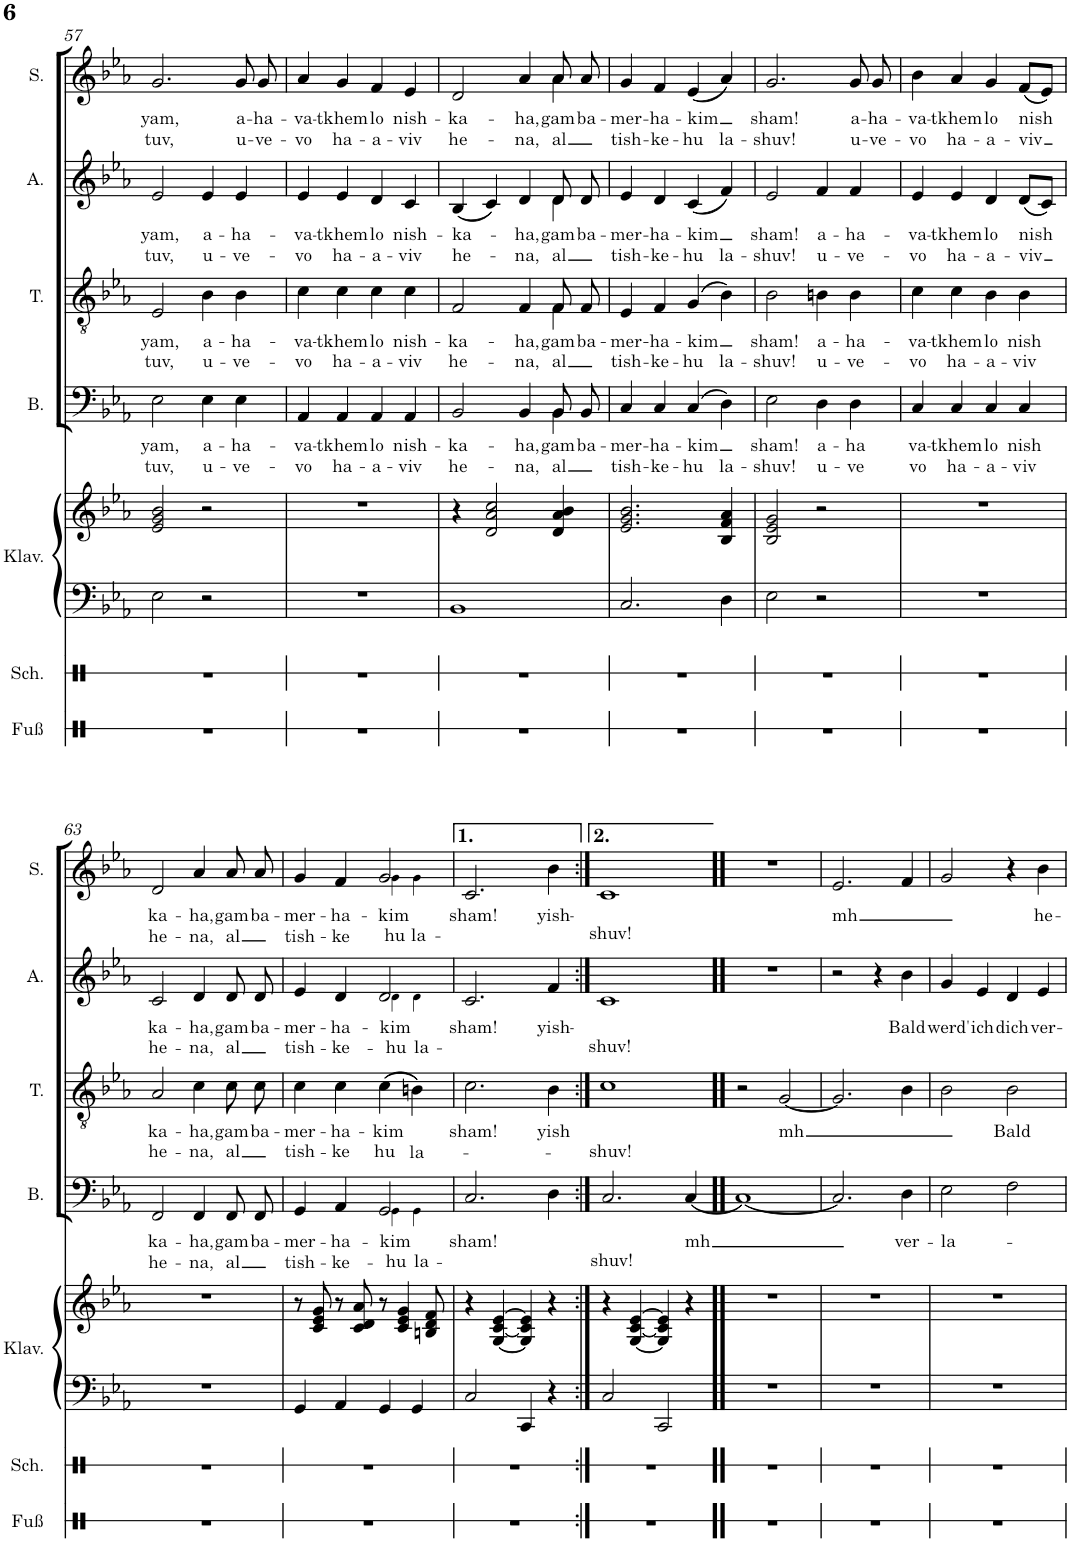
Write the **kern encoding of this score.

**kern	**kern	**kern	**kern	**kern	**text	**text	**kern	**text	**text	**kern	**text	**text	**kern	**text	**text
*part7	*part6	*part5	*part5	*part4	*part4	*part4	*part3	*part3	*part3	*part2	*part2	*part2	*part1	*part1	*part1
*staff8	*staff7	*staff6	*staff5	*staff4	*staff4	*staff4	*staff3	*staff3	*staff3	*staff2	*staff2	*staff2	*staff1	*staff1	*staff1
*I"Fuß	*I"Schnipsen	*I"Klavier	*	*I"Bass	*	*	*I"Tenor	*	*	*I"Alto	*	*	*I"Soprano	*	*
*I'Fuß	*I'Sch.	*I'Klav.	*	*I'B.	*	*	*I'T.	*	*	*I'A.	*	*	*I'S.	*	*
!!LO:PB:g=z
*clefX	*clefX	*clefF4	*clefG2	*clefF4	*	*	*clefGv2	*	*	*clefG2	*	*	*clefG2	*	*
*k[]	*k[]	*k[b-e-a-]	*k[b-e-a-]	*k[b-e-a-]	*	*	*k[b-e-a-]	*	*	*k[b-e-a-]	*	*	*k[b-e-a-]	*	*
*M4/4	*M4/4	*M4/4	*M4/4	*M4/4	*	*	*M4/4	*	*	*M4/4	*	*	*M4/4	*	*
*met(c)	*met(c)	*met(c)	*met(c)	*met(c)	*	*	*met(c)	*	*	*met(c)	*	*	*met(c)	*	*
=57	=57	=57	=57	=57	=57	=57	=57	=57	=57	=57	=57	=57	=57	=57	=57
!	!	!	!	!	!LO:LY:b	!LO:LY:b	!	!LO:LY:b	!LO:LY:b	!	!LO:LY:b	!LO:LY:b	!	!LO:LY:b	!LO:LY:b
1r	1r	2E-\	2e-/ 2g/ 2b-/	2E-\	yam,	tuv,	2E-/	yam,	tuv,	2e-/	yam,	tuv,	2.g/	yam,	tuv,
!	!	!	!	!	!LO:LY:b	!LO:LY:b	!	!LO:LY:b	!LO:LY:b	!	!LO:LY:b	!LO:LY:b	!	!	!
.	.	2r	2r	4E-\	a-	u-	4B-\	a-	u-	4e-/	a-	u-	.	.	.
!	!	!	!	!	!LO:LY:b	!LO:LY:b	!	!LO:LY:b	!LO:LY:b	!	!LO:LY:b	!LO:LY:b	!	!LO:LY:b	!LO:LY:b
.	.	.	.	4E-\	-ha-	-ve-	4B-\	-ha-	-ve-	4e-/	-ha-	-ve-	8g/	a-	u-
!	!	!	!	!	!	!	!	!	!	!	!	!	!	!LO:LY:b	!LO:LY:b
.	.	.	.	.	.	.	.	.	.	.	.	.	8g/	-ha-	-ve-
=58	=58	=58	=58	=58	=58	=58	=58	=58	=58	=58	=58	=58	=58	=58	=58
!	!	!	!	!	!LO:LY:b	!LO:LY:b	!	!LO:LY:b	!LO:LY:b	!	!LO:LY:b	!LO:LY:b	!	!LO:LY:b	!LO:LY:b
1r	1r	1r	1r	4AA-/	-va-	-vo	4c\	-va-	-vo	4e-/	-va-	-vo	4a-/	-va-	-vo
!	!	!	!	!	!LO:LY:b	!LO:LY:b	!	!LO:LY:b	!LO:LY:b	!	!LO:LY:b	!LO:LY:b	!	!LO:LY:b	!LO:LY:b
.	.	.	.	4AA-/	-tkhem	ha-	4c\	-tkhem	ha-	4e-/	-tkhem	ha-	4g/	-tkhem	ha-
!	!	!	!	!	!LO:LY:b	!LO:LY:b	!	!LO:LY:b	!LO:LY:b	!	!LO:LY:b	!LO:LY:b	!	!LO:LY:b	!LO:LY:b
.	.	.	.	4AA-/	lo	-a-	4c\	lo	-a-	4d/	lo	-a-	4f/	lo	-a-
!	!	!	!	!	!LO:LY:b	!LO:LY:b	!	!LO:LY:b	!LO:LY:b	!	!LO:LY:b	!LO:LY:b	!	!LO:LY:b	!LO:LY:b
.	.	.	.	4AA-/	nish-	-viv	4c\	nish-	-viv	4c/	nish-	-viv	4e-/	nish-	-viv
=59	=59	=59	=59	=59	=59	=59	=59	=59	=59	=59	=59	=59	=59	=59	=59
!	!	!	!	!	!LO:LY:b	!LO:LY:b	!	!LO:LY:b	!LO:LY:b	!	!LO:LY:b	!LO:LY:b	!	!LO:LY:b	!LO:LY:b
*	*	*	*	*^	*	*	*^	*	*	*^	*	*	*^	*	*
1r	1r	1BB-	4r	2BB-/	2.ryy	-ka-	he-	2F/	2.ryy	-ka-	he-	(4B-/	2.ryy	-ka-	he-	2d/	2.ryy	-ka-	he-
.	.	.	2d/ 2a-/ 2cc/	.	.	.	.	.	.	.	.	4c/)	.	.	.	.	.	.	.
!	!	!	!	!	!	!LO:LY:b	!LO:LY:b	!	!	!LO:LY:b	!LO:LY:b	!	!	!LO:LY:b	!LO:LY:b	!	!	!LO:LY:b	!LO:LY:b
.	.	.	.	4BB-/	.	-ha,	-na,	4F/	.	-ha,	-na,	4d/	.	-ha,	-na,	4a-/	.	-ha,	-na,
!	!	!	!	!	!	!LO:LY:b	!LO:LY:b	!	!	!LO:LY:b	!LO:LY:b	!	!	!LO:LY:b	!LO:LY:b	!	!	!LO:LY:b	!LO:LY:b
.	.	.	4d/ 4a-/ 4b-/	8BB-/L	4BB-\	gam	al	8F/L	4F\	gam	al	8d/	4d\	gam	al	8a-/	4a-\	gam	al
!	!	!	!	!	!	!LO:LY:b	!	!	!	!LO:LY:b	!	!	!	!LO:LY:b	!	!	!	!LO:LY:b	!
.	.	.	.	8BB-/J	.	ba-	.	8F/J	.	ba-	.	8d/	.	ba-	.	8a-/	.	ba-	.
*	*	*	*	*v	*v	*	*	*	*	*	*	*v	*v	*	*	*v	*v	*	*
*	*	*	*	*	*	*	*v	*v	*	*	*	*	*	*	*	*
=60	=60	=60	=60	=60	=60	=60	=60	=60	=60	=60	=60	=60	=60	=60	=60
!	!	!	!	!	!LO:LY:b	!LO:LY:b	!	!LO:LY:b	!LO:LY:b	!	!LO:LY:b	!LO:LY:b	!	!LO:LY:b	!LO:LY:b
1r	1r	2.C/	2.e-/ 2.g/ 2.b-/	4C/	-mer-	tish-	4E-/	-mer-	tish-	4e-/	-mer-	tish-	4g/	-mer-	tish-
!	!	!	!	!	!LO:LY:b	!LO:LY:b	!	!LO:LY:b	!LO:LY:b	!	!LO:LY:b	!LO:LY:b	!	!LO:LY:b	!LO:LY:b
.	.	.	.	4C/	-ha-	-ke-	4F/	-ha-	-ke-	4d/	-ha-	-ke-	4f/	-ha-	-ke-
!	!	!	!	!	!LO:LY:b	!LO:LY:b	!	!LO:LY:b	!LO:LY:b	!	!LO:LY:b	!LO:LY:b	!	!LO:LY:b	!LO:LY:b
.	.	.	.	(4C/	-kim	-hu	(4G/	-kim	-hu	(4c/	-kim	-hu	(4e-/	-kim	-hu
!	!	!	!	!	!	!LO:LY:b	!	!	!LO:LY:b	!	!	!LO:LY:b	!	!	!LO:LY:b
.	.	4D\	4B-/ 4f/ 4a-/	4D\)	.	la-	4B-\)	.	la-	4f/)	.	la-	4a-/)	.	la-
=61	=61	=61	=61	=61	=61	=61	=61	=61	=61	=61	=61	=61	=61	=61	=61
!	!	!	!	!	!LO:LY:b	!LO:LY:b	!	!LO:LY:b	!LO:LY:b	!	!LO:LY:b	!LO:LY:b	!	!LO:LY:b	!LO:LY:b
1r	1r	2E-\	2B-/ 2e-/ 2g/	2E-\	sham!	-shuv!	2B-\	sham!	-shuv!	2e-/	sham!	-shuv!	2.g/	sham!	-shuv!
!	!	!	!	!	!LO:LY:b	!LO:LY:b	!	!LO:LY:b	!LO:LY:b	!	!LO:LY:b	!LO:LY:b	!	!	!
.	.	2r	2r	4D\	a-	u-	4Bn\	a-	u-	4f/	a-	u-	.	.	.
!	!	!	!	!	!LO:LY:b	!LO:LY:b	!	!LO:LY:b	!LO:LY:b	!	!LO:LY:b	!LO:LY:b	!	!LO:LY:b	!LO:LY:b
.	.	.	.	4D\	-ha	-ve	4B\	-ha-	-ve-	4f/	-ha-	-ve-	8g/	a-	u-
!	!	!	!	!	!	!	!	!	!	!	!	!	!	!LO:LY:b	!LO:LY:b
.	.	.	.	.	.	.	.	.	.	.	.	.	8g/	-ha-	-ve-
=62	=62	=62	=62	=62	=62	=62	=62	=62	=62	=62	=62	=62	=62	=62	=62
!	!	!	!	!	!LO:LY:b	!LO:LY:b	!	!LO:LY:b	!LO:LY:b	!	!LO:LY:b	!LO:LY:b	!	!LO:LY:b	!LO:LY:b
1r	1r	1r	1r	4C/	-va-	-vo	4c\	-va-	-vo	4e-/	-va-	-vo	4b-\	-va-	-vo
!	!	!	!	!	!LO:LY:b	!LO:LY:b	!	!LO:LY:b	!LO:LY:b	!	!LO:LY:b	!LO:LY:b	!	!LO:LY:b	!LO:LY:b
.	.	.	.	4C/	-tkhem	ha-	4c\	-tkhem	ha-	4e-/	-tkhem	ha-	4a-/	-tkhem	ha-
!	!	!	!	!	!LO:LY:b	!LO:LY:b	!	!LO:LY:b	!LO:LY:b	!	!LO:LY:b	!LO:LY:b	!	!LO:LY:b	!LO:LY:b
.	.	.	.	4C/	lo	-a-	4B-\	lo	-a-	4d/	lo	-a-	4g/	lo	-a-
!	!	!	!	!	!LO:LY:b	!LO:LY:b	!	!LO:LY:b	!LO:LY:b	!	!LO:LY:b	!LO:LY:b	!	!LO:LY:b	!LO:LY:b
.	.	.	.	4C/	nish	-viv	4B-\	nish	-viv	(8d/L	nish	-viv	(8f/L	nish	-viv
.	.	.	.	.	.	.	.	.	.	8c/J)	.	.	8e-/J)	.	.
!!LO:LB:g=z
=63	=63	=63	=63	=63	=63	=63	=63	=63	=63	=63	=63	=63	=63	=63	=63
!	!	!	!	!	!LO:LY:b	!LO:LY:b	!	!LO:LY:b	!LO:LY:b	!	!LO:LY:b	!LO:LY:b	!	!LO:LY:b	!LO:LY:b
1r	1r	1r	1r	2FF/	ka-	he-	2A-/	ka-	he-	2c/	ka-	he-	2d/	ka-	he-
!	!	!	!	!	!LO:LY:b	!LO:LY:b	!	!LO:LY:b	!LO:LY:b	!	!LO:LY:b	!LO:LY:b	!	!LO:LY:b	!LO:LY:b
.	.	.	.	4FF/	-ha,	-na,	4c\	-ha,	-na,	4d/	-ha,	-na,	4a-/	-ha,	-na,
!	!	!	!	!	!LO:LY:b	!LO:LY:b	!	!LO:LY:b	!LO:LY:b	!	!LO:LY:b	!LO:LY:b	!	!LO:LY:b	!LO:LY:b
.	.	.	.	8FF/L	gam	al	8c\L	gam	al	8d/	gam	al	8a-/	gam	al
!	!	!	!	!	!LO:LY:b	!	!	!LO:LY:b	!	!	!LO:LY:b	!	!	!LO:LY:b	!
.	.	.	.	8FF/J	ba-	.	8c\J	ba-	.	8d/	ba-	.	8a-/	ba-	.
=64	=64	=64	=64	=64	=64	=64	=64	=64	=64	=64	=64	=64	=64	=64	=64
!	!	!	!	!	!LO:LY:b	!LO:LY:b	!	!LO:LY:b	!LO:LY:b	!	!LO:LY:b	!LO:LY:b	!	!LO:LY:b	!LO:LY:b
*	*	*	*	*^	*	*	*	*	*	*^	*	*	*^	*	*
1r	1r	4GG/	8r	4GG/	2ryy	-mer-	tish-	4c\	-mer-	tish-	4e-/	2ryy	-mer-	tish-	4g/	2ryy	-mer-	tish-
.	.	.	8c/ 8e-/ 8g/	.	.	.	.	.	.	.	.	.	.	.	.	.	.	.
!	!	!	!	!	!	!LO:LY:b	!LO:LY:b	!	!LO:LY:b	!LO:LY:b	!	!	!LO:LY:b	!LO:LY:b	!	!	!LO:LY:b	!LO:LY:b
.	.	4AA-/	8r	4AA-/	.	-ha-	-ke-	4c\	-ha-	-ke	4d/	.	-ha-	-ke-	4f/	.	-ha-	-ke
.	.	.	8c/ 8d/ 8a-/	.	.	.	.	.	.	.	.	.	.	.	.	.	.	.
!	!	!	!	!	!	!LO:LY:b	!	!	!	!	!	!	!	!	!	!	!	!
!	!	!	!	!	!	!	!LO:LY:b	!	!LO:LY:b	!LO:LY:b	!	!	!LO:LY:b	!	!	!	!	!
!	!	!	!	!	!	!	!	!	!	!	!	!	!LO:LY:b	!LO:LY:b	!	!	!LO:LY:b	!
!	!	!	!	!	!	!	!	!	!	!	!	!	!	!	!	!	!LO:LY:b	!
.	.	4GG/	8r	2GG/	4GG!\	.	-hu	(4c\	-kim	hu	2d/	4d!\	la-	-hu	2g/	4g!\	hu	.
.	.	.	4c/ 4e-/ 4g/	.	.	.	.	.	.	.	.	.	.	.	.	.	.	.
!	!	!	!	!	!	!LO:LY:b	!	!	!	!LO:LY:b	!	!	!	!	!	!	!LO:LY:b	!
.	.	4GG/	.	.	4GG!\	la-	.	4Bn\)	.	la-	.	4d!\	.	.	.	4g!\	la-	.
.	.	.	8Bn/ 8d/ 8f/	.	.	.	.	.	.	.	.	.	.	.	.	.	.	.
*	*	*	*	*	*	*	*	*	*	*	*v	*v	*	*	*	*	*	*
*	*	*	*	*v	*v	*	*	*	*	*	*	*	*	*v	*v	*	*
=65	=65	=65	=65	=65	=65	=65	=65	=65	=65	=65	=65	=65	=65	=65	=65
!	!	!	!	!	!LO:LY:b	!	!	!LO:LY:b	!	!	!LO:LY:b	!	!	!LO:LY:b	!
1r	1r	2C/	4r	2.C/	-sham!	.	2.c\	sham!	.	2.c/	sham!	.	2.c/	-sham!	.
.	.	.	[4G/ [4c/ [4e-/	.	.	.	.	.	.	.	.	.	.	.	.
.	.	4CC/	4G/] 4c/] 4e-/]	.	.	.	.	.	.	.	.	.	.	.	.
!	!	!	!	!	!	!	!	!LO:LY:b	!	!	!LO:LY:b	!	!	!LO:LY:b	!
.	.	4r	4r	4D\	.	.	4B-\	yish	.	4f/	yish-	.	4b-\	yish-	.
=66:|!	=66:|!	=66:|!	=66:|!	=66:|!	=66:|!	=66:|!	=66:|!	=66:|!	=66:|!	=66:|!	=66:|!	=66:|!	=66:|!	=66:|!	=66:|!
!	!	!	!	!	!	!LO:LY:b	!	!	!LO:LY:b	!	!LO:LY:b	!	!	!LO:LY:b	!
1r	1r	2C/	4r	2.C/	.	shuv!	1c	.	-shuv!	1c	-shuv!	.	1c	-shuv!	.
.	.	.	[4G/ [4c/ [4e-/	.	.	.	.	.	.	.	.	.	.	.	.
.	.	2CC/	4G/] 4c/] 4e-/]	.	.	.	.	.	.	.	.	.	.	.	.
!	!	!	!	!	!LO:LY:b	!	!	!	!	!	!	!	!	!	!
.	.	.	4r	[4C/	mh	.	.	.	.	.	.	.	.	.	.
=67!!	=67!!	=67!!	=67!!	=67!!	=67!!	=67!!	=67!!	=67!!	=67!!	=67!!	=67!!	=67!!	=67!!	=67!!	=67!!
1r	1r	1r	1r	1C_	.	.	2r	.	.	1r	.	.	1r	.	.
!	!	!	!	!	!	!	!	!LO:LY:b	!	!	!	!	!	!	!
.	.	.	.	.	.	.	[2G/	mh	.	.	.	.	.	.	.
=68	=68	=68	=68	=68	=68	=68	=68	=68	=68	=68	=68	=68	=68	=68	=68
!	!	!	!	!	!	!	!	!	!	!	!	!	!	!LO:LY:b	!
1r	1r	1r	1r	2.C/]	.	.	2.G/]	.	.	2r	.	.	2.e-/	mh	.
.	.	.	.	.	.	.	.	.	.	4r	.	.	.	.	.
!	!	!	!	!	!LO:LY:b	!	!	!	!	!	!LO:LY:b	!	!	!	!
.	.	.	.	4D\	ver-	.	4B-\	.	.	4b-\	Bald	.	4f/	.	.
=69	=69	=69	=69	=69	=69	=69	=69	=69	=69	=69	=69	=69	=69	=69	=69
!	!	!	!	!	!LO:LY:b	!	!	!	!	!	!LO:LY:b	!	!	!	!
1r	1r	1r	1r	2E-\	-la-	.	2B-\	.	.	4g/	werd'	.	2g/	.	.
!	!	!	!	!	!	!	!	!	!	!	!LO:LY:b	!	!	!	!
.	.	.	.	.	.	.	.	.	.	4e-/	ich	.	.	.	.
!	!	!	!	!	!	!	!	!LO:LY:b	!	!	!LO:LY:b	!	!	!	!
.	.	.	.	2F\	.	.	2B-\	Bald	.	4d/	dich	.	4r	.	.
!	!	!	!	!	!	!	!	!	!	!	!LO:LY:b	!	!	!LO:LY:b	!
.	.	.	.	.	.	.	.	.	.	4e-/	ver-	.	4b-\	he-	.
=	=	=	=	=	=	=	=	=	=	=	=	=	=	=	=
*-	*-	*-	*-	*-	*-	*-	*-	*-	*-	*-	*-	*-	*-	*-	*-
